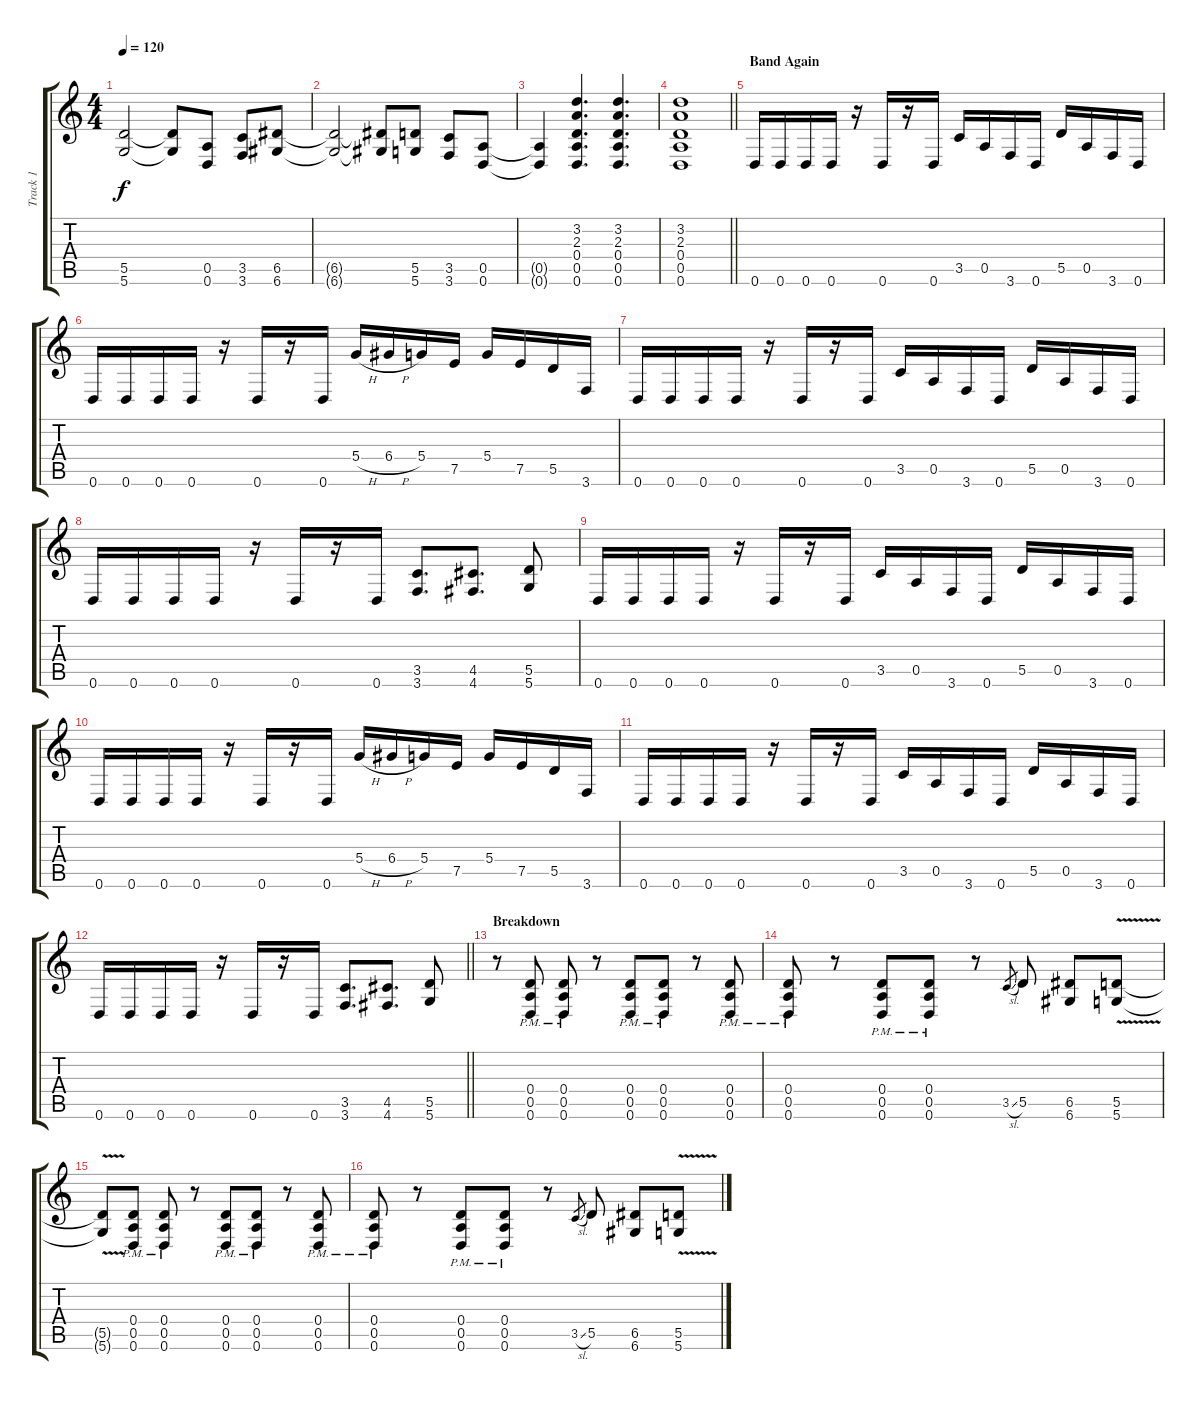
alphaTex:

\track ("Track 1" "Track 1") {instrument distortionguitar}
\staff {score tabs}
\tuning (E4 B3 G3 D3 A2 D2) {hide}
\ts (4 4)
\tempo 120
\clef g2
\ks c
(5.5{t} 5.6{t}).2{dy f} (5.5{t} 5.6{t}).8 (0.5 0.6).8 (3.5 3.6).8 (6.5 6.6).8 |
(6.5{t} 6.6{t}).2 (6.5{t} 6.6{t}).8 (5.5 5.6).8 (3.5 3.6).8 (0.5 0.6).8 |
(0.5{t} 0.6{t}).4 (3.2 2.3 0.4 0.5 0.6).4{d} (3.2 2.3 0.4 0.5 0.6).4{d} |
\barLineRight lightlight
(3.2 2.3 0.4 0.5 0.6).1 |
\section ("" "Band Again")
0.6.16{volume 13} 0.6.16 0.6.16 0.6.16 r.16 0.6.16 r.16 0.6.16 3.5.16 0.5.16 3.6.16 0.6.16 5.5.16 0.5.16 3.6.16 0.6.16 |
0.6.16 0.6.16 0.6.16 0.6.16 r.16 0.6.16 r.16 0.6.16 5.4{h}.16 6.4{h}.16 5.4.16 7.5.16 5.4.16 7.5.16 5.5.16 3.6.16 |
0.6.16 0.6.16 0.6.16 0.6.16 r.16 0.6.16 r.16 0.6.16 3.5.16 0.5.16 3.6.16 0.6.16 5.5.16 0.5.16 3.6.16 0.6.16 |
0.6.16 0.6.16 0.6.16 0.6.16 r.16 0.6.16 r.16 0.6.16 (3.5 3.6).8{d} (4.5 4.6).8{d} (5.5 5.6).8 |
0.6.16{volume 13} 0.6.16 0.6.16 0.6.16 r.16 0.6.16 r.16 0.6.16 3.5.16 0.5.16 3.6.16 0.6.16 5.5.16 0.5.16 3.6.16 0.6.16 |
0.6.16 0.6.16 0.6.16 0.6.16 r.16 0.6.16 r.16 0.6.16 5.4{h}.16 6.4{h}.16 5.4.16 7.5.16 5.4.16 7.5.16 5.5.16 3.6.16 |
0.6.16 0.6.16 0.6.16 0.6.16 r.16 0.6.16 r.16 0.6.16 3.5.16 0.5.16 3.6.16 0.6.16 5.5.16 0.5.16 3.6.16 0.6.16 |
\barLineRight lightlight
0.6.16 0.6.16 0.6.16 0.6.16 r.16 0.6.16 r.16 0.6.16 (3.5 3.6).8{d} (4.5 4.6).8{d} (5.5 5.6).8 |
\section ("" "Breakdown")
r.8 (0.4{pm} 0.5{pm} 0.6{pm}).8 (0.4{pm} 0.5{pm} 0.6{pm}).8 r.8 (0.4{pm} 0.5{pm} 0.6{pm}).8 (0.4{pm} 0.5{pm} 0.6{pm}).8 r.8 (0.4{pm} 0.5{pm} 0.6{pm}).8 |
(0.4{pm} 0.5{pm} 0.6{pm}).8 r.8 (0.4{pm} 0.5{pm} 0.6{pm}).8 (0.4{pm} 0.5{pm} 0.6{pm}).8 r.8 3.5{sl}.8{gr} 5.5.8 (6.5 6.6).8 (5.5{v} 5.6{v}).8 |
(5.5{t} 5.6{t}).8 (0.4{pm} 0.5{pm} 0.6{pm}).8 (0.4{pm} 0.5{pm} 0.6{pm}).8 r.8 (0.4{pm} 0.5{pm} 0.6{pm}).8 (0.4{pm} 0.5{pm} 0.6{pm}).8 r.8 (0.4{pm} 0.5{pm} 0.6{pm}).8 |
(0.4{pm} 0.5{pm} 0.6{pm}).8 r.8 (0.4{pm} 0.5{pm} 0.6{pm}).8 (0.4{pm} 0.5{pm} 0.6{pm}).8 r.8 3.5{sl}.8{gr} 5.5.8 (6.5 6.6).8 (5.5{v} 5.6{v}).8
